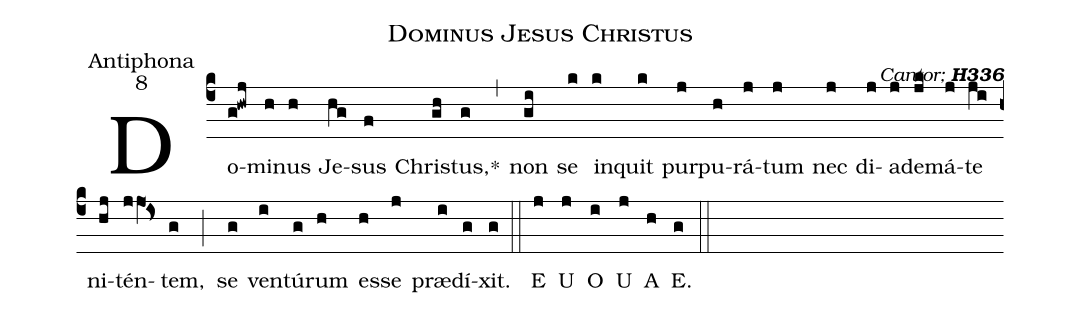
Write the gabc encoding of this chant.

name:Dominus Jesus Christus;
office-part:Antiphona;
mode:8;
commentary:{\itshape\mdseries  Cantor;\/} {\bfseries H336};
%%
(c4) Do(g!hwj)mi(h)nus(h) Je(hg)sus(f) Chris(gh)tus,<sp>*</sp>(g) (,)
non(gi) se(k) in(k)quit(k) pur(j)pu(h)rá(j)tum(j) nec(j) di(j)a(j)de(jk)má(j)te(ji) ni(hj)tén(jjO1!Is<)tem,(g) (;)
se(g) ven(i)tú(g)rum(h) es(h)se(j) præ(i)dí(g)xit.(g) (::)
<eu>  E(j) U(j) O(i) U(j) A(h) E.(g) </eu> (::)
